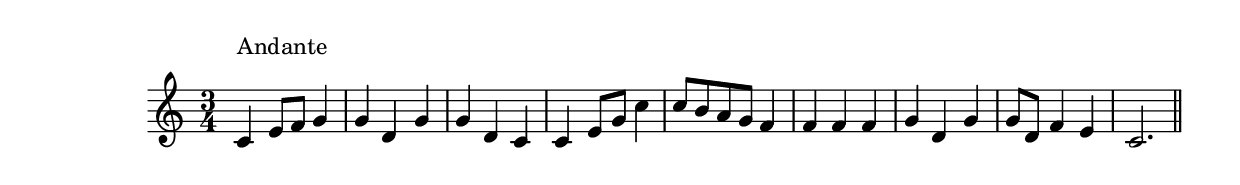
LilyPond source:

\version "2.19.49"
%{\header {
  composer = "B. Crowell"
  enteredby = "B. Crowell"
}%}
\score{{\key c \major
\time 3/4
%{\tempo 4=120
%}\relative f' {
  c4^\markup{\column { "Andante" " " }} e8 f g4 | g d g | g d c |
  c4 e8 g c4 | c8 b a g f4 | f f f |
  g d g | g8 d f4 e | c2.
  \bar "||"
}

}}